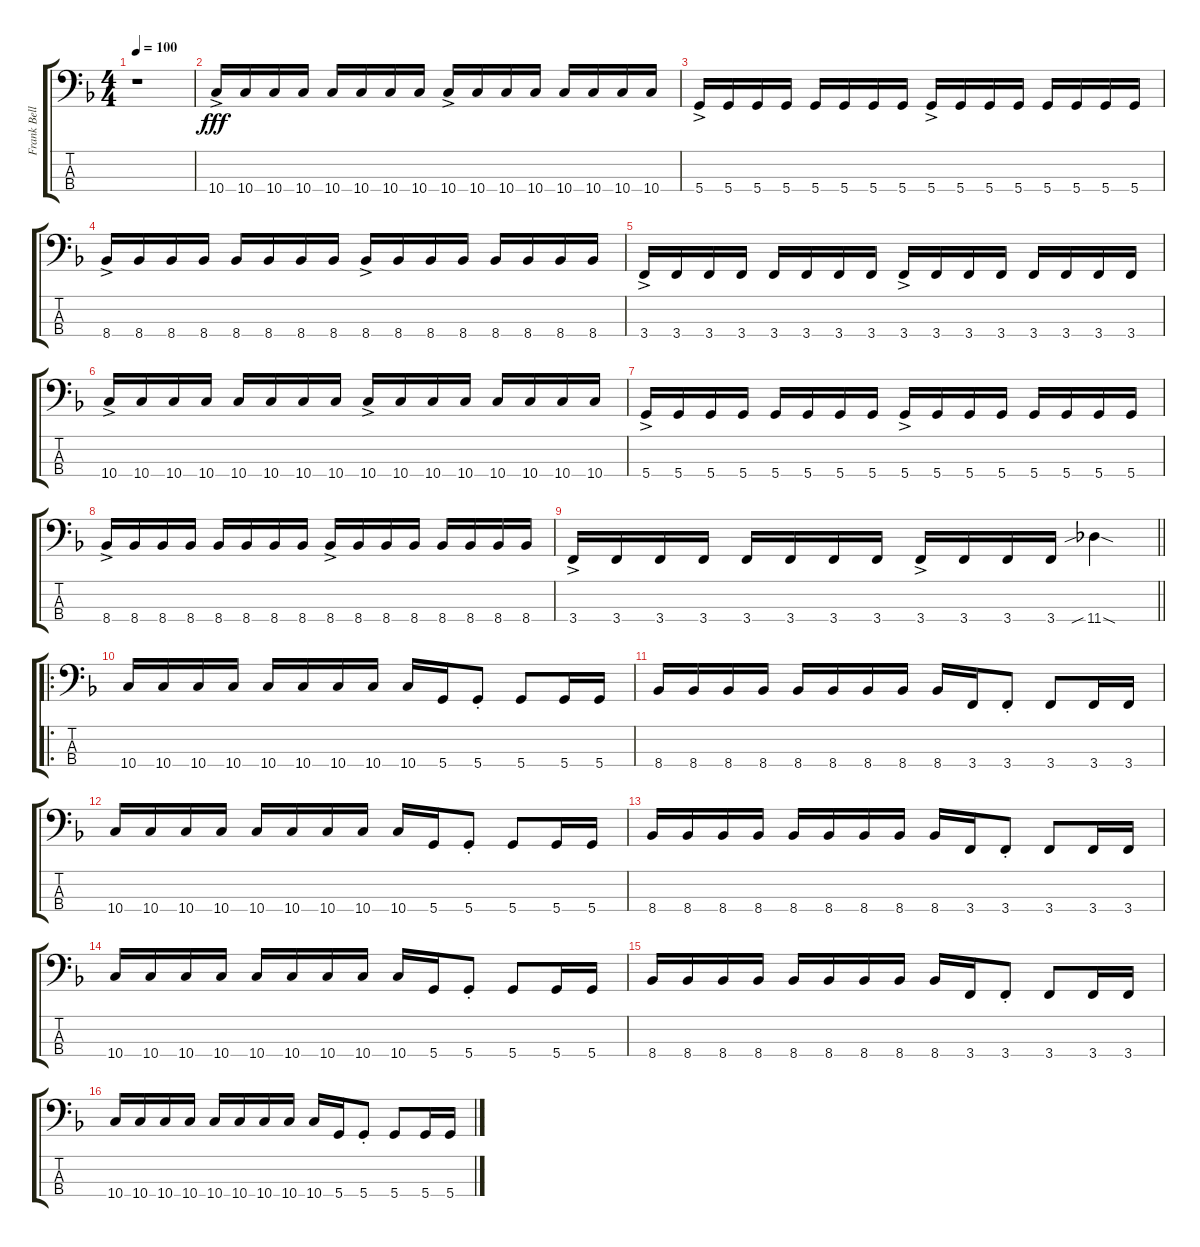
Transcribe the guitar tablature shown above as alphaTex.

\track ("Frank Bello" "Frank Bell") {instrument electricbassfinger}
\staff {score tabs}
\tuning (G2 D2 A1 D1) {hide}
\ts (4 4)
\tempo 100
\clef f4
\ks f
r.1{dy fff instrument electricbassfinger} |
10.4{ac}.16 10.4.16 10.4.16 10.4.16 10.4.16 10.4.16 10.4.16 10.4.16 10.4{ac}.16 10.4.16 10.4.16 10.4.16 10.4.16 10.4.16 10.4.16 10.4.16 |
5.4{ac}.16 5.4.16 5.4.16 5.4.16 5.4.16 5.4.16 5.4.16 5.4.16 5.4{ac}.16 5.4.16 5.4.16 5.4.16 5.4.16 5.4.16 5.4.16 5.4.16 |
8.4{ac}.16 8.4.16 8.4.16 8.4.16 8.4.16 8.4.16 8.4.16 8.4.16 8.4{ac}.16 8.4.16 8.4.16 8.4.16 8.4.16 8.4.16 8.4.16 8.4.16 |
3.4{ac}.16 3.4.16 3.4.16 3.4.16 3.4.16 3.4.16 3.4.16 3.4.16 3.4{ac}.16 3.4.16 3.4.16 3.4.16 3.4.16 3.4.16 3.4.16 3.4.16 |
10.4{ac}.16 10.4.16 10.4.16 10.4.16 10.4.16 10.4.16 10.4.16 10.4.16 10.4{ac}.16 10.4.16 10.4.16 10.4.16 10.4.16 10.4.16 10.4.16 10.4.16 |
5.4{ac}.16 5.4.16 5.4.16 5.4.16 5.4.16 5.4.16 5.4.16 5.4.16 5.4{ac}.16 5.4.16 5.4.16 5.4.16 5.4.16 5.4.16 5.4.16 5.4.16 |
8.4{ac}.16 8.4.16 8.4.16 8.4.16 8.4.16 8.4.16 8.4.16 8.4.16 8.4{ac}.16 8.4.16 8.4.16 8.4.16 8.4.16 8.4.16 8.4.16 8.4.16 |
\barLineRight lightlight
3.4{ac}.16 3.4.16 3.4.16 3.4.16 3.4.16 3.4.16 3.4.16 3.4.16 3.4{ac}.16 3.4.16 3.4.16 3.4.16 11.4{sib sod}.4 |
\ro
10.4.16 10.4.16 10.4.16 10.4.16 10.4.16 10.4.16 10.4.16 10.4.16 10.4.16 5.4.16 5.4{st}.8 5.4.8 5.4.16 5.4.16 |
8.4.16 8.4.16 8.4.16 8.4.16 8.4.16 8.4.16 8.4.16 8.4.16 8.4.16 3.4.16 3.4{st}.8 3.4.8 3.4.16 3.4.16 |
10.4.16 10.4.16 10.4.16 10.4.16 10.4.16 10.4.16 10.4.16 10.4.16 10.4.16 5.4.16 5.4{st}.8 5.4.8 5.4.16 5.4.16 |
8.4.16 8.4.16 8.4.16 8.4.16 8.4.16 8.4.16 8.4.16 8.4.16 8.4.16 3.4.16 3.4{st}.8 3.4.8 3.4.16 3.4.16 |
10.4.16 10.4.16 10.4.16 10.4.16 10.4.16 10.4.16 10.4.16 10.4.16 10.4.16 5.4.16 5.4{st}.8 5.4.8 5.4.16 5.4.16 |
8.4.16 8.4.16 8.4.16 8.4.16 8.4.16 8.4.16 8.4.16 8.4.16 8.4.16 3.4.16 3.4{st}.8 3.4.8 3.4.16 3.4.16 |
10.4.16 10.4.16 10.4.16 10.4.16 10.4.16 10.4.16 10.4.16 10.4.16 10.4.16 5.4.16 5.4{st}.8 5.4.8 5.4.16 5.4.16
